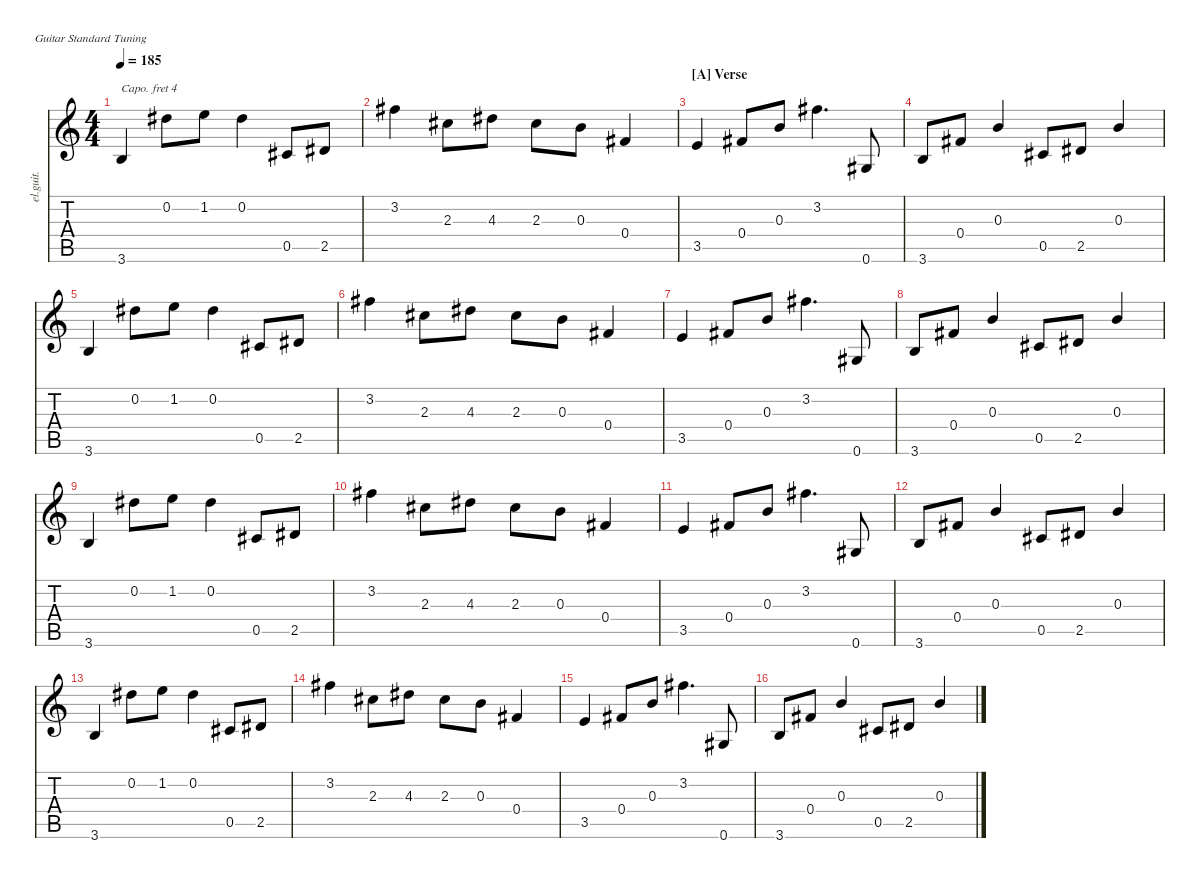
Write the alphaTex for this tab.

\defaultSystemsLayout 4
\hideDynamics
\bracketExtendMode nobrackets
\otherSystemsTrackNameOrientation horizontal
\track ("Clean Guitar" "el.guit.") {instrument electricguitarclean}
\staff {score tabs}
\capo 4
\tuning (E4 B3 G3 D3 A2 E2)
\ts (4 4)
\tempo 185
\clef g2
\ks aminor
3.6.4{dy mf beam Up} 0.2{acc #}.8{beam Down} 1.2.8{beam Down} 0.2{acc #}.4{beam Down} 0.5{acc #}.8{beam Up} 2.5{acc #}.8{beam Up} |
3.2{acc #}.4{beam Down} 2.3{acc #}.8{beam Down} 4.3{acc #}.8{beam Down} 2.3{acc #}.8{beam Down} 0.3.8{beam Down} 0.4{acc #}.4{beam Up} |
\section ("A" "Verse")
3.5.4{beam Up} 0.4{acc #}.8{beam Up} 0.3.8{beam Up} 3.2{acc #}.4{d beam Down} 0.6{acc #}.8{beam Up} |
3.6.8{beam Up} 0.4{acc #}.8{beam Up} 0.3.4{beam Up} 0.5{acc #}.8{beam Up} 2.5{acc #}.8{beam Up} 0.3.4{beam Up} |
3.6.4{beam Up} 0.2{acc #}.8{beam Down} 1.2.8{beam Down} 0.2{acc #}.4{beam Down} 0.5{acc #}.8{beam Up} 2.5{acc #}.8{beam Up} |
3.2{acc #}.4{beam Down} 2.3{acc #}.8{beam Down} 4.3{acc #}.8{beam Down} 2.3{acc #}.8{beam Down} 0.3.8{beam Down} 0.4{acc #}.4{beam Up} |
3.5.4{beam Up} 0.4{acc #}.8{beam Up} 0.3.8{beam Up} 3.2{acc #}.4{d beam Down} 0.6{acc #}.8{beam Up} |
3.6.8{beam Up} 0.4{acc #}.8{beam Up} 0.3.4{beam Up} 0.5{acc #}.8{beam Up} 2.5{acc #}.8{beam Up} 0.3.4{beam Up} |
3.6.4{beam Up} 0.2{acc #}.8{beam Down} 1.2.8{beam Down} 0.2{acc #}.4{beam Down} 0.5{acc #}.8{beam Up} 2.5{acc #}.8{beam Up} |
3.2{acc #}.4{beam Down} 2.3{acc #}.8{beam Down} 4.3{acc #}.8{beam Down} 2.3{acc #}.8{beam Down} 0.3.8{beam Down} 0.4{acc #}.4{beam Up} |
3.5.4{beam Up} 0.4{acc #}.8{beam Up} 0.3.8{beam Up} 3.2{acc #}.4{d beam Down} 0.6{acc #}.8{beam Up} |
3.6.8{beam Up} 0.4{acc #}.8{beam Up} 0.3.4{beam Up} 0.5{acc #}.8{beam Up} 2.5{acc #}.8{beam Up} 0.3.4{beam Up} |
3.6.4{beam Up} 0.2{acc #}.8{beam Down} 1.2.8{beam Down} 0.2{acc #}.4{beam Down} 0.5{acc #}.8{beam Up} 2.5{acc #}.8{beam Up} |
3.2{acc #}.4{beam Down} 2.3{acc #}.8{beam Down} 4.3{acc #}.8{beam Down} 2.3{acc #}.8{beam Down} 0.3.8{beam Down} 0.4{acc #}.4{beam Up} |
3.5.4{beam Up} 0.4{acc #}.8{beam Up} 0.3.8{beam Up} 3.2{acc #}.4{d beam Down} 0.6{acc #}.8{beam Up} |
3.6.8{beam Up} 0.4{acc #}.8{beam Up} 0.3.4{beam Up} 0.5{acc #}.8{beam Up} 2.5{acc #}.8{beam Up} 0.3.4{beam Up}
